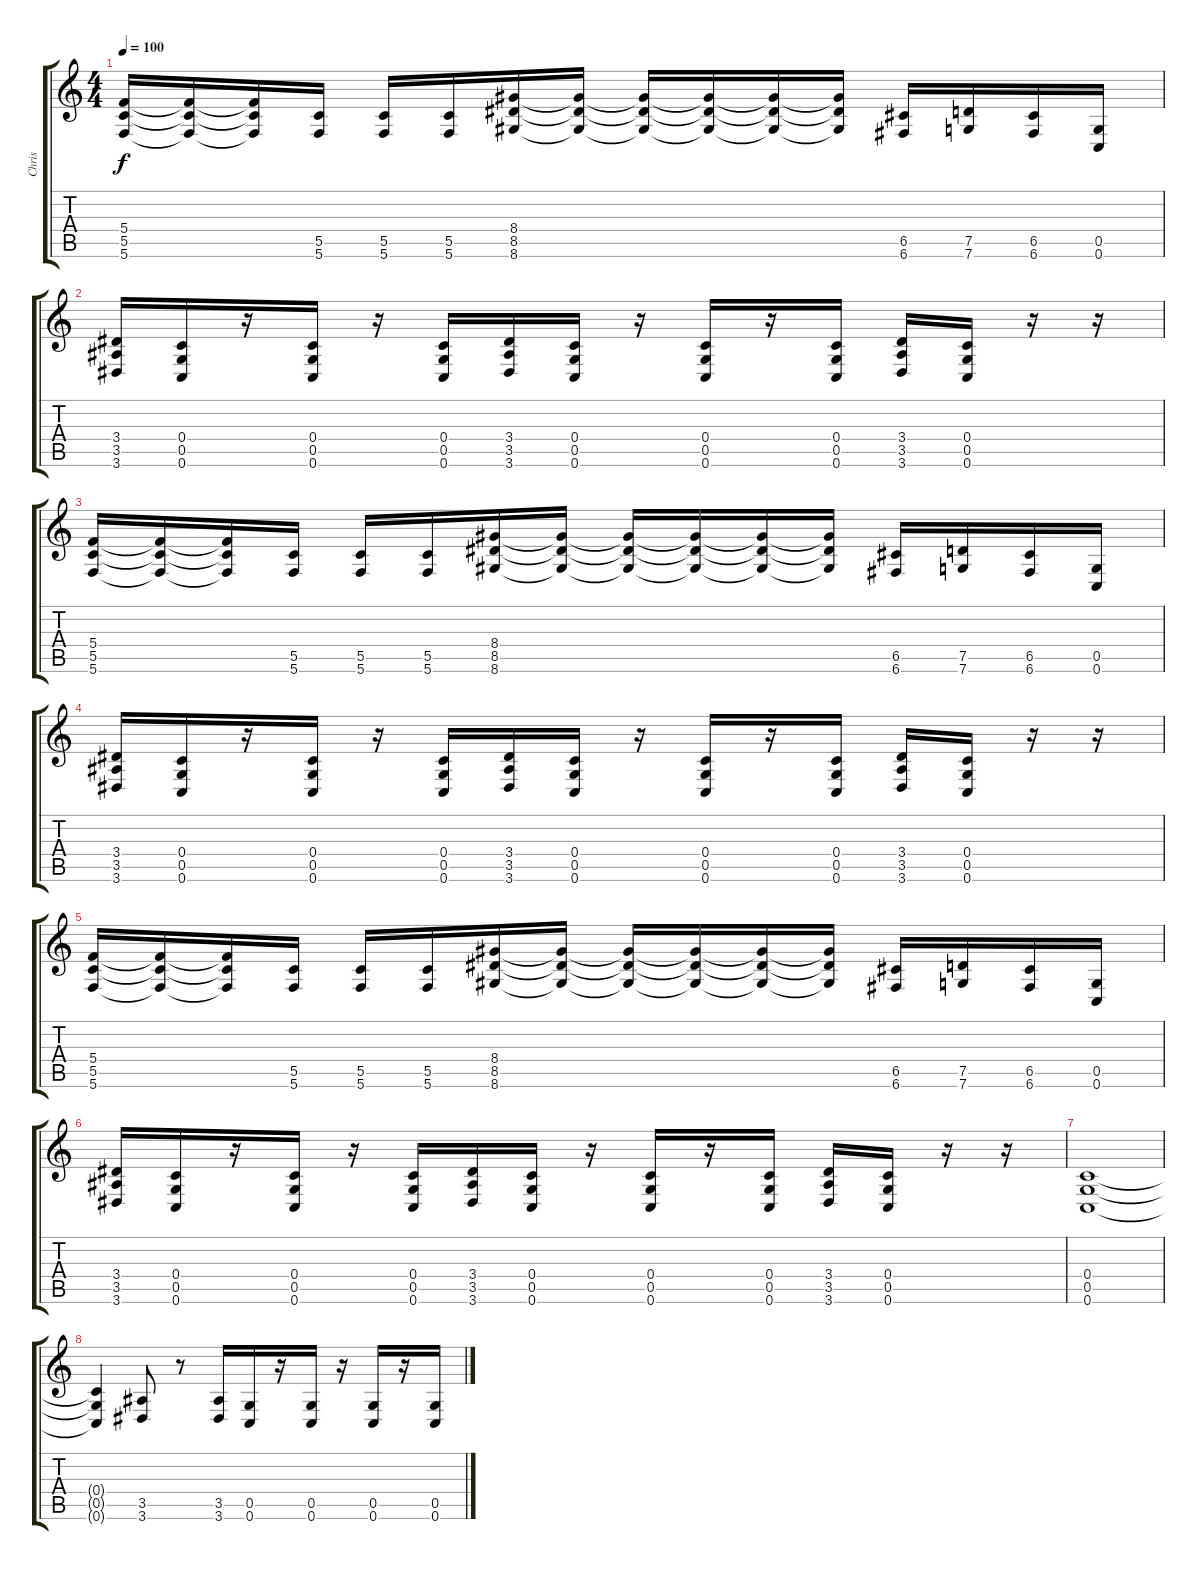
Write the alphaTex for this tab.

\track ("Chris" "Chris") {instrument distortionguitar}
\staff {score tabs}
\tuning (D4 A3 F3 C3 G2 C2) {hide}
\ts (4 4)
\tempo 100
\clef g2
\ks c
(5.4 5.5 5.6).16{dy f} (5.4{t} 5.5{t} 5.6{t}).16 (5.4{t} 5.5{t} 5.6{t}).16 (5.5 5.6).16 (5.5 5.6).16 (5.5 5.6).16 (8.4 8.5 8.6).16 (8.4{t} 8.5{t} 8.6{t}).16 (8.4{t} 8.5{t} 8.6{t}).16 (8.4{t} 8.5{t} 8.6{t}).16 (8.4{t} 8.5{t} 8.6{t}).16 (8.4{t} 8.5{t} 8.6{t}).16 (6.5 6.6).16 (7.5 7.6).16 (6.5 6.6).16 (0.5 0.6).16 |
(3.4 3.5 3.6).16 (0.4 0.5 0.6).16 r.16 (0.4 0.5 0.6).16 r.16 (0.4 0.5 0.6).16 (3.4 3.5 3.6).16 (0.4 0.5 0.6).16 r.16 (0.4 0.5 0.6).16 r.16 (0.4 0.5 0.6).16 (3.4 3.5 3.6).16 (0.4 0.5 0.6).16 r.16 r.16 |
(5.4 5.5 5.6).16 (5.4{t} 5.5{t} 5.6{t}).16 (5.4{t} 5.5{t} 5.6{t}).16 (5.5 5.6).16 (5.5 5.6).16 (5.5 5.6).16 (8.4 8.5 8.6).16 (8.4{t} 8.5{t} 8.6{t}).16 (8.4{t} 8.5{t} 8.6{t}).16 (8.4{t} 8.5{t} 8.6{t}).16 (8.4{t} 8.5{t} 8.6{t}).16 (8.4{t} 8.5{t} 8.6{t}).16 (6.5 6.6).16 (7.5 7.6).16 (6.5 6.6).16 (0.5 0.6).16 |
(3.4 3.5 3.6).16 (0.4 0.5 0.6).16 r.16 (0.4 0.5 0.6).16 r.16 (0.4 0.5 0.6).16 (3.4 3.5 3.6).16 (0.4 0.5 0.6).16 r.16 (0.4 0.5 0.6).16 r.16 (0.4 0.5 0.6).16 (3.4 3.5 3.6).16 (0.4 0.5 0.6).16 r.16 r.16 |
(5.4 5.5 5.6).16 (5.4{t} 5.5{t} 5.6{t}).16 (5.4{t} 5.5{t} 5.6{t}).16 (5.5 5.6).16 (5.5 5.6).16 (5.5 5.6).16 (8.4 8.5 8.6).16 (8.4{t} 8.5{t} 8.6{t}).16 (8.4{t} 8.5{t} 8.6{t}).16 (8.4{t} 8.5{t} 8.6{t}).16 (8.4{t} 8.5{t} 8.6{t}).16 (8.4{t} 8.5{t} 8.6{t}).16 (6.5 6.6).16 (7.5 7.6).16 (6.5 6.6).16 (0.5 0.6).16 |
(3.4 3.5 3.6).16 (0.4 0.5 0.6).16 r.16 (0.4 0.5 0.6).16 r.16 (0.4 0.5 0.6).16 (3.4 3.5 3.6).16 (0.4 0.5 0.6).16 r.16 (0.4 0.5 0.6).16 r.16 (0.4 0.5 0.6).16 (3.4 3.5 3.6).16 (0.4 0.5 0.6).16 r.16 r.16 |
(0.4 0.5 0.6).1 |
(0.4{t} 0.5{t} 0.6{t}).4 (3.5 3.6).8 r.8 (3.5 3.6).16 (0.5 0.6).16 r.16 (0.5 0.6).16 r.16 (0.5 0.6).16 r.16 (0.5 0.6).16
